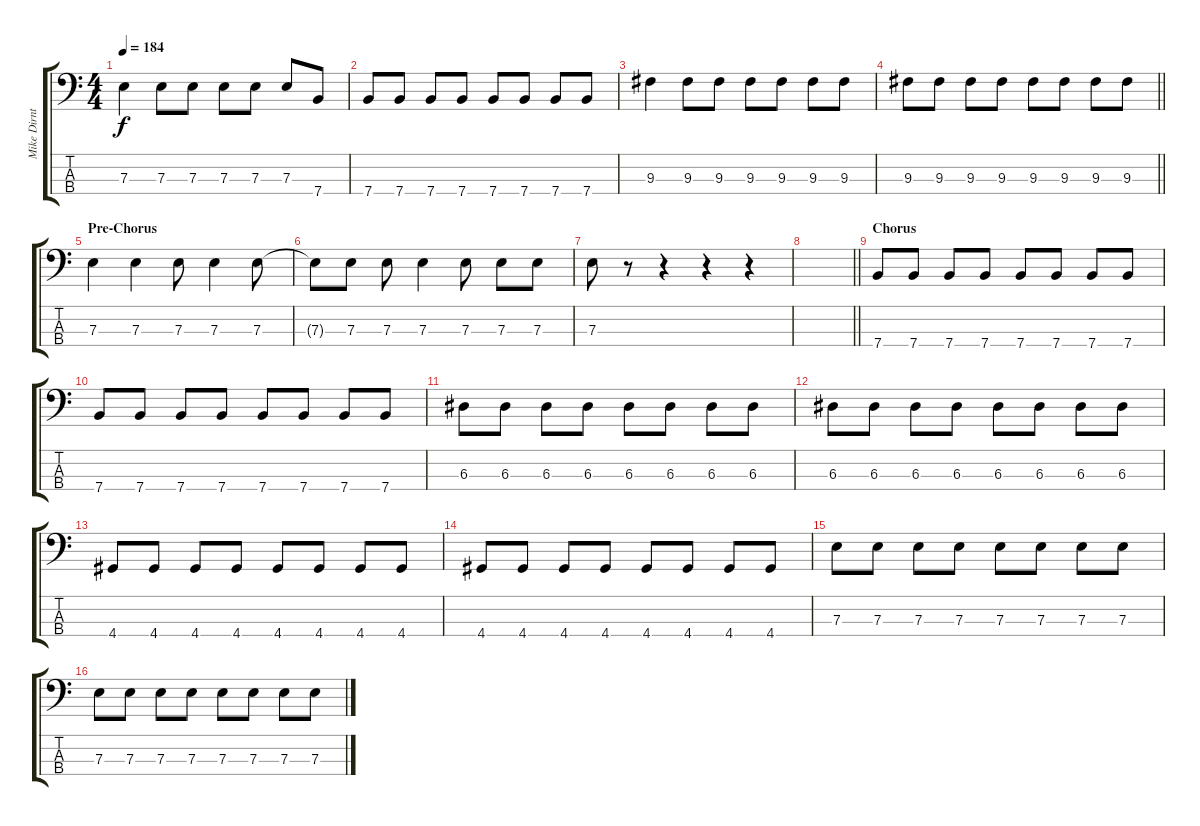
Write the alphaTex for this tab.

\track ("Mike Dirnt - Bass" "Mike Dirnt") {instrument electricbasspick}
\staff {score tabs}
\tuning (G2 D2 A1 E1) {hide}
\ts (4 4)
\tempo 184
\clef f4
\ks c
7.3.4{dy f} 7.3.8 7.3.8 7.3.8 7.3.8 7.3.8 7.4.8 |
7.4.8 7.4.8 7.4.8 7.4.8 7.4.8 7.4.8 7.4.8 7.4.8 |
9.3.4 9.3.8 9.3.8 9.3.8 9.3.8 9.3.8 9.3.8 |
\barLineRight lightlight
9.3.8 9.3.8 9.3.8 9.3.8 9.3.8 9.3.8 9.3.8 9.3.8 |
\section ("" "Pre-Chorus")
7.3.4 7.3.4 7.3.8 7.3.4 7.3.8 |
7.3{t}.8 7.3.8 7.3.8 7.3.4 7.3.8 7.3.8 7.3.8 |
7.3.8 r.8 r.4 r.4 r.4 |
\barLineRight lightlight
|
\section ("" "Chorus")
7.4.8 7.4.8 7.4.8 7.4.8 7.4.8 7.4.8 7.4.8 7.4.8 |
7.4.8 7.4.8 7.4.8 7.4.8 7.4.8 7.4.8 7.4.8 7.4.8 |
6.3.8 6.3.8 6.3.8 6.3.8 6.3.8 6.3.8 6.3.8 6.3.8 |
6.3.8 6.3.8 6.3.8 6.3.8 6.3.8 6.3.8 6.3.8 6.3.8 |
4.4.8 4.4.8 4.4.8 4.4.8 4.4.8 4.4.8 4.4.8 4.4.8 |
4.4.8 4.4.8 4.4.8 4.4.8 4.4.8 4.4.8 4.4.8 4.4.8 |
7.3.8 7.3.8 7.3.8 7.3.8 7.3.8 7.3.8 7.3.8 7.3.8 |
7.3.8 7.3.8 7.3.8 7.3.8 7.3.8 7.3.8 7.3.8 7.3.8
